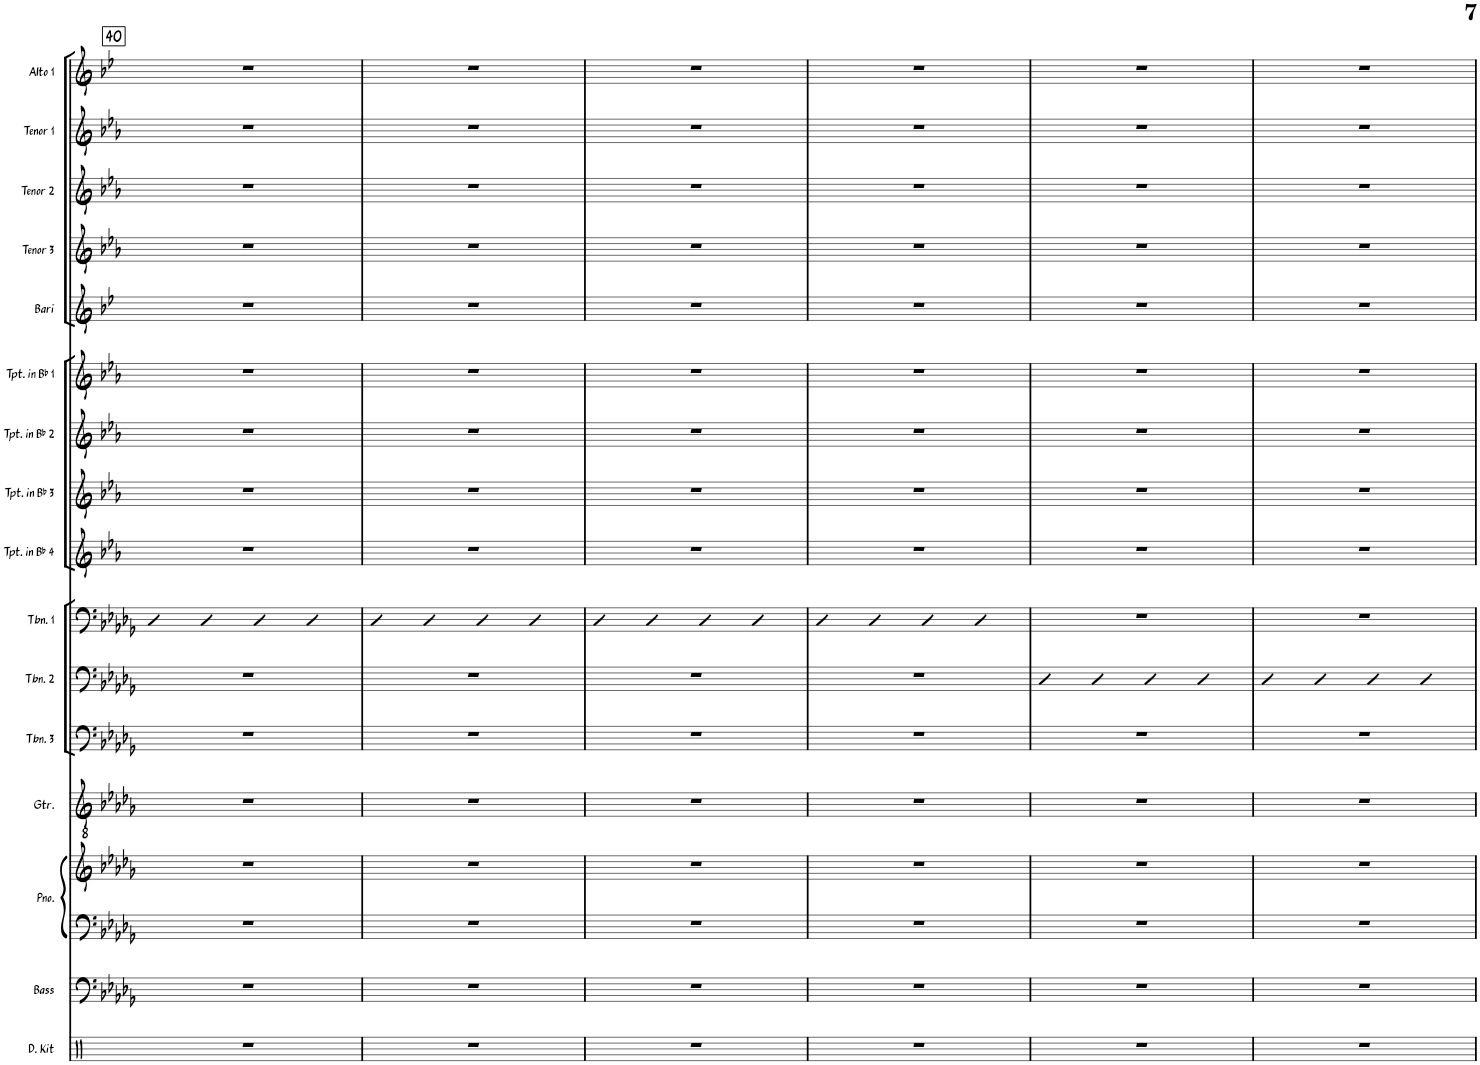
**kern	**kern	**kern	**kern	**kern	**kern	**kern	**kern	**kern	**kern	**kern	**kern	**kern	**kern	**kern	**kern	**kern
*part16	*part15	*part14	*part14	*part13	*part12	*part11	*part10	*part9	*part8	*part7	*part6	*part5	*part4	*part3	*part2	*part1
*staff17	*staff16	*staff15	*staff14	*staff13	*staff12	*staff11	*staff10	*staff9	*staff8	*staff7	*staff6	*staff5	*staff4	*staff3	*staff2	*staff1
*I"Drum Kit	*I"Acoustic Bass	*I"Piano	*	*I"Guitar	*I"Trombone 3	*I"Trombone 2	*I"Trombone 1	*I"Trumpet in Bb 4	*I"Trumpet in Bb 3	*I"Trumpet in Bb 2	*I"Trumpet in Bb 1	*I"Bari Sax	*I"Tenor Sax 3	*I"Tenor Sax 2	*I"Tenor Sax 1	*I"Alto Sax 1
*I'D. Kit	*I'Bass	*I'Pno.	*	*I'Gtr.	*I'Tbn. 3	*I'Tbn. 2	*I'Tbn. 1	*I'Tpt. in Bb 4	*I'Tpt. in Bb 3	*I'Tpt. in Bb 2	*I'Tpt. in Bb 1	*I'Bari	*I'Tenor 3	*I'Tenor 2	*I'Tenor 1	*I'Alto 1
!!LO:PB:g=z
*clefX	*clefF4	*clefF4	*clefG2	*clefGv2	*clefF4	*clefF4	*clefF4	*clefG2	*clefG2	*clefG2	*clefG2	*clefG2	*clefG2	*clefG2	*clefG2	*clefG2
*	*Trd7c12	*	*	*	*	*	*	*Trd1c2	*Trd1c2	*Trd1c2	*Trd1c2	*Trd12c21	*Trd8c14	*Trd8c14	*Trd8c14	*Trd5c9
*k[]	*k[b-e-a-d-g-]	*k[b-e-a-d-g-]	*k[b-e-a-d-g-]	*k[b-e-a-d-g-]	*k[b-e-a-d-g-]	*k[b-e-a-d-g-]	*k[b-e-a-d-g-]	*k[b-e-a-]	*k[b-e-a-]	*k[b-e-a-]	*k[b-e-a-]	*k[b-e-]	*k[b-e-a-]	*k[b-e-a-]	*k[b-e-a-]	*k[b-e-]
*M4/4	*M4/4	*M4/4	*M4/4	*M4/4	*M4/4	*M4/4	*M4/4	*M4/4	*M4/4	*M4/4	*M4/4	*M4/4	*M4/4	*M4/4	*M4/4	*M4/4
!!LO:REH:place=s1:a:B:rj:fs=14:t=40
=40	=40	=40	=40	=40	=40	=40	=40	=40	=40	=40	=40	=40	=40	=40	=40	=40
1r	1r	1r	1r	1r	1r	1r	4D-	1r	1r	1r	1r	1r	1r	1r	1r	1r
.	.	.	.	.	.	.	4D-	.	.	.	.	.	.	.	.	.
.	.	.	.	.	.	.	4D-	.	.	.	.	.	.	.	.	.
.	.	.	.	.	.	.	4D-	.	.	.	.	.	.	.	.	.
=41	=41	=41	=41	=41	=41	=41	=41	=41	=41	=41	=41	=41	=41	=41	=41	=41
1r	1r	1r	1r	1r	1r	1r	4D-	1r	1r	1r	1r	1r	1r	1r	1r	1r
.	.	.	.	.	.	.	4D-	.	.	.	.	.	.	.	.	.
.	.	.	.	.	.	.	4D-	.	.	.	.	.	.	.	.	.
.	.	.	.	.	.	.	4D-	.	.	.	.	.	.	.	.	.
=42	=42	=42	=42	=42	=42	=42	=42	=42	=42	=42	=42	=42	=42	=42	=42	=42
1r	1r	1r	1r	1r	1r	1r	4D-	1r	1r	1r	1r	1r	1r	1r	1r	1r
.	.	.	.	.	.	.	4D-	.	.	.	.	.	.	.	.	.
.	.	.	.	.	.	.	4D-	.	.	.	.	.	.	.	.	.
.	.	.	.	.	.	.	4D-	.	.	.	.	.	.	.	.	.
=43	=43	=43	=43	=43	=43	=43	=43	=43	=43	=43	=43	=43	=43	=43	=43	=43
1r	1r	1r	1r	1r	1r	1r	4D-	1r	1r	1r	1r	1r	1r	1r	1r	1r
.	.	.	.	.	.	.	4D-	.	.	.	.	.	.	.	.	.
.	.	.	.	.	.	.	4D-	.	.	.	.	.	.	.	.	.
.	.	.	.	.	.	.	4D-	.	.	.	.	.	.	.	.	.
=44	=44	=44	=44	=44	=44	=44	=44	=44	=44	=44	=44	=44	=44	=44	=44	=44
1r	1r	1r	1r	1r	1r	4D-	1r	1r	1r	1r	1r	1r	1r	1r	1r	1r
.	.	.	.	.	.	4D-	.	.	.	.	.	.	.	.	.	.
.	.	.	.	.	.	4D-	.	.	.	.	.	.	.	.	.	.
.	.	.	.	.	.	4D-	.	.	.	.	.	.	.	.	.	.
=45	=45	=45	=45	=45	=45	=45	=45	=45	=45	=45	=45	=45	=45	=45	=45	=45
1r	1r	1r	1r	1r	1r	4D-	1r	1r	1r	1r	1r	1r	1r	1r	1r	1r
.	.	.	.	.	.	4D-	.	.	.	.	.	.	.	.	.	.
.	.	.	.	.	.	4D-	.	.	.	.	.	.	.	.	.	.
.	.	.	.	.	.	4D-	.	.	.	.	.	.	.	.	.	.
=	=	=	=	=	=	=	=	=	=	=	=	=	=	=	=	=
*-	*-	*-	*-	*-	*-	*-	*-	*-	*-	*-	*-	*-	*-	*-	*-	*-
